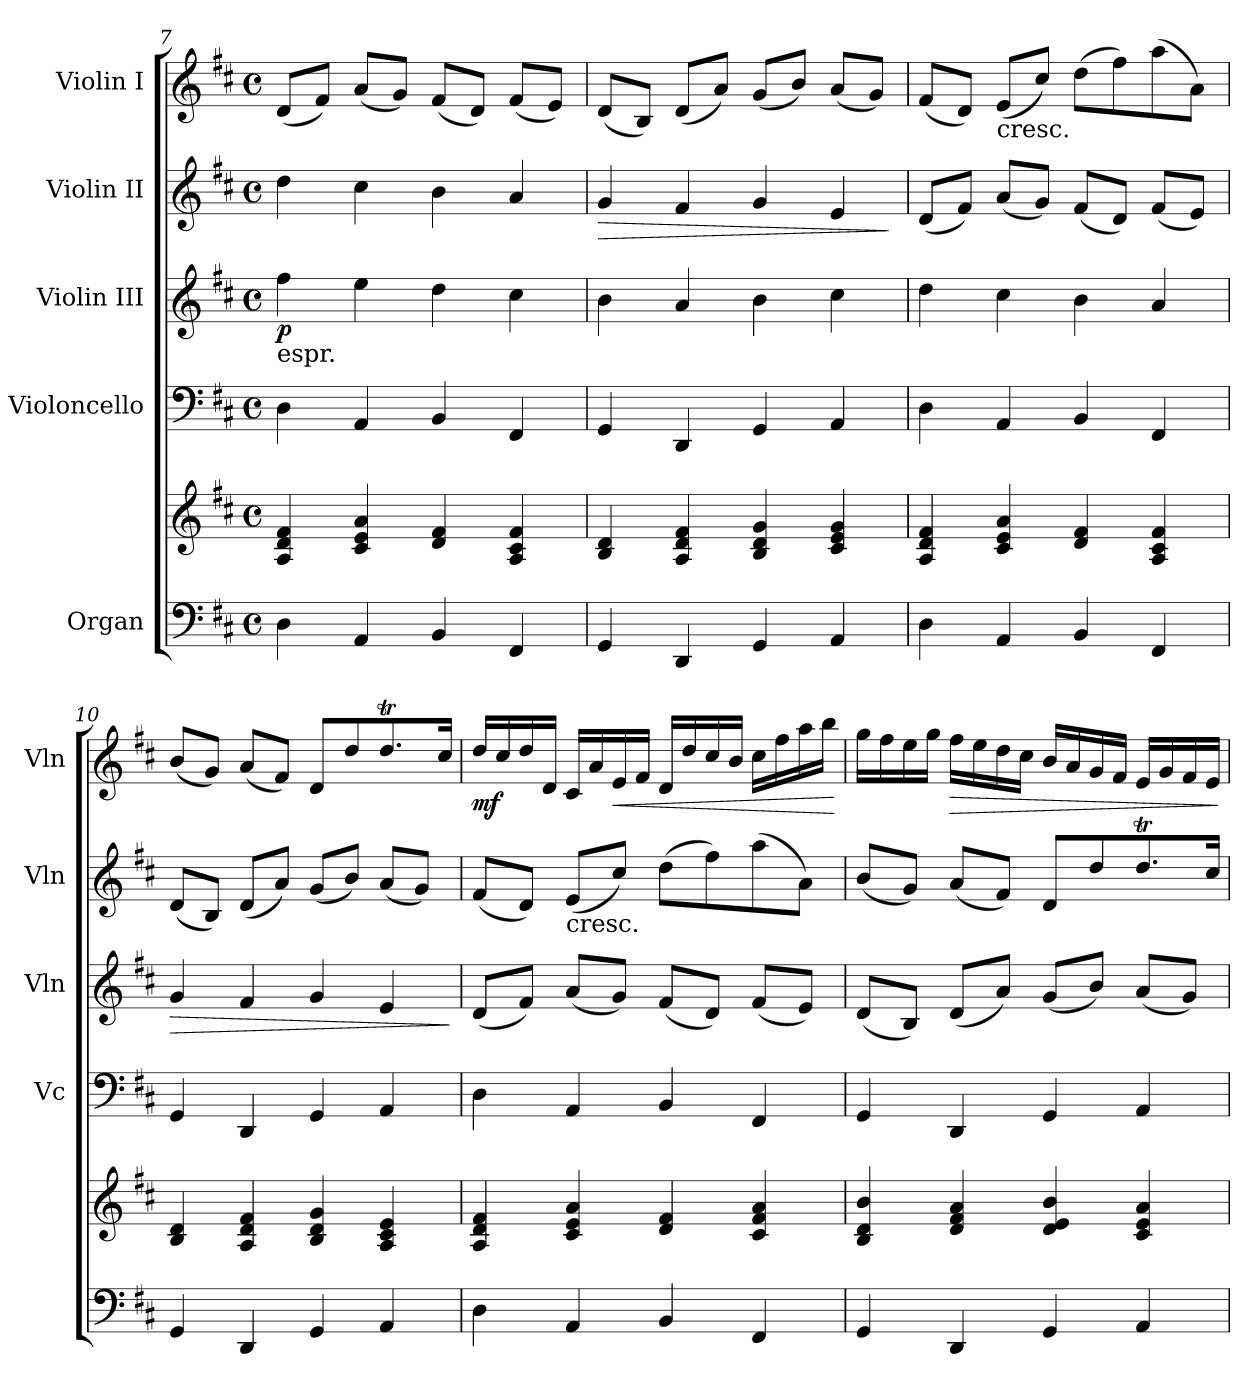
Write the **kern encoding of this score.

**kern	**kern	**kern	**kern	**dynam	**kern	**dynam	**kern	**dynam
*part5	*part5	*part4	*part3	*part3	*part2	*part2	*part1	*part1
*staff6	*staff5	*staff4	*staff3	*staff3	*staff2	*staff2	*staff1	*staff1
*I"Organ	*	*I"Violoncello	*I"Violin III	*	*I"Violin II	*	*I"Violin I	*
*	*	*I'Vc	*I'Vln	*	*I'Vln	*	*I'Vln	*
*clefF4	*clefG2	*clefF4	*clefG2	*	*clefG2	*	*clefG2	*
*k[f#c#]	*k[f#c#]	*k[f#c#]	*k[f#c#]	*	*k[f#c#]	*	*k[f#c#]	*
*D:	*D:	*D:	*D:	*	*D:	*	*D:	*
*M4/4	*M4/4	*M4/4	*M4/4	*	*M4/4	*	*M4/4	*
*met(c)	*met(c)	*met(c)	*met(c)	*	*met(c)	*	*met(c)	*
=7	=7	=7	=7	=7	=7	=7	=7	=7
!	!	!	!LO:TX:b:t=espr.	!	!	!	!	!
!	!	!	!	!LO:DY:b	!	!	!	!
4D\	4A/ 4d/ 4f#/	4D\	4ff#\	p	4dd\	.	(8d/L	.
.	.	.	.	.	.	.	8f#/J)	.
4AA/	4c#/ 4e/ 4a/	4AA/	4ee\	.	4cc#\	.	(8a/L	.
.	.	.	.	.	.	.	8g/J)	.
4BB/	4d/ 4f#/	4BB/	4dd\	.	4b\	.	(8f#/L	.
.	.	.	.	.	.	.	8d/J)	.
4FF#/	4A/ 4c#/ 4f#/	4FF#/	4cc#\	.	4a/	.	(8f#/L	.
.	.	.	.	.	.	.	8e/J)	.
!!LO:LB:g=z
=8	=8	=8	=8	=8	=8	=8	=8	=8
!	!	!	!	!	!	!LO:HP:b	!	!
4GG/	4B/ 4d/	4GG/	4b\	.	4g/	>	(8d/L	.
.	.	.	.	.	.	.	8B/J)	.
4DD/	4A/ 4d/ 4f#/	4DD/	4a/	.	4f#/	.	(8d/L	.
.	.	.	.	.	.	.	8a/J)	.
4GG/	4B/ 4d/ 4g/	4GG/	4b\	.	4g/	.	(8g/L	.
.	.	.	.	.	.	.	8b/J)	.
4AA/	4c#/ 4e/ 4g/	4AA/	4cc#\	.	4e/	.	(8a/L	.
.	.	.	.	.	.	.	8g/J)	.
.	.	.	.	.	.	]	.	.
=9	=9	=9	=9	=9	=9	=9	=9	=9
4D\	4A/ 4d/ 4f#/	4D\	4dd\	.	(8d/L	.	(8f#/L	.
.	.	.	.	.	8f#/J)	.	8d/J)	.
!	!	!	!	!	!	!	!LO:TX:b:t=cresc.	!
4AA/	4c#/ 4e/ 4a/	4AA/	4cc#\	.	(8a/L	.	(8e/L	.
.	.	.	.	.	8g/J)	.	8cc#/J)	.
4BB/	4d/ 4f#/	4BB/	4b\	.	(8f#/L	.	(8dd\L	.
.	.	.	.	.	8d/J)	.	8ff#\)	.
4FF#/	4A/ 4c#/ 4f#/	4FF#/	4a/	.	(8f#/L	.	(8aa\	.
.	.	.	.	.	8e/J)	.	8a\J)	.
=10	=10	=10	=10	=10	=10	=10	=10	=10
!	!	!	!	!LO:HP:b	!	!	!	!
4GG/	4B/ 4d/	4GG/	4g/	>	(8d/L	.	(8b/L	.
.	.	.	.	.	8B/J)	.	8g/J)	.
4DD/	4A/ 4d/ 4f#/	4DD/	4f#/	.	(8d/L	.	(8a/L	.
.	.	.	.	.	8a/J)	.	8f#/J)	.
4GG/	4B/ 4d/ 4g/	4GG/	4g/	.	(8g/L	.	8d/L	.
.	.	.	.	.	8b/J)	.	8dd/	.
4AA/	4A/ 4c#/ 4e/	4AA/	4e/	.	(8a/L	.	8.ddT/	.
.	.	.	.	.	8g/J)	.	.	.
.	.	.	.	.	.	.	16cc#/Jk	.
.	.	.	.	]	.	.	.	.
=11	=11	=11	=11	=11	=11	=11	=11	=11
!	!	!	!	!	!	!	!	!LO:DY:b
4D\	4A/ 4d/ 4f#/	4D\	(8d/L	.	(8f#/L	.	16dd/LL	mf
.	.	.	.	.	.	.	16cc#/	.
.	.	.	8f#/J)	.	8d/J)	.	16dd/	.
.	.	.	.	.	.	.	16d/JJ	.
!	!	!	!	!	!LO:TX:b:t=cresc.	!	!	!
4AA/	4c#/ 4e/ 4a/	4AA/	(8a/L	.	(8e/L	.	16c#/LL	.
.	.	.	.	.	.	.	16a/	.
!	!	!	!	!	!	!	!	!LO:HP:b
.	.	.	8g/J)	.	8cc#/J)	.	16e/	<
.	.	.	.	.	.	.	16f#/JJ	.
4BB/	4d/ 4f#/	4BB/	(8f#/L	.	(8dd\L	.	16d/LL	.
.	.	.	.	.	.	.	16dd/	.
.	.	.	8d/J)	.	8ff#\)	.	16cc#/	.
.	.	.	.	.	.	.	16b/JJ	.
4FF#/	4c#/ 4f#/ 4a/	4FF#/	(8f#/L	.	(8aa\	.	16cc#\LL	.
.	.	.	.	.	.	.	16ff#\	.
.	.	.	8e/J)	.	8a\J)	.	16aa\	.
.	.	.	.	.	.	.	16bb\JJ	.
.	.	.	.	.	.	.	.	[
=12	=12	=12	=12	=12	=12	=12	=12	=12
4GG/	4B/ 4d/ 4b/	4GG/	(8d/L	.	(8b/L	.	16gg\LL	.
.	.	.	.	.	.	.	16ff#\	.
.	.	.	8B/J)	.	8g/J)	.	16ee\	.
.	.	.	.	.	.	.	16gg\JJ	.
!	!	!	!	!	!	!	!	!LO:HP:b
4DD/	4d/ 4f#/ 4a/	4DD/	(8d/L	.	(8a/L	.	16ff#\LL	>
.	.	.	.	.	.	.	16ee\	.
.	.	.	8a/J)	.	8f#/J)	.	16dd\	.
.	.	.	.	.	.	.	16cc#\JJ	.
4GG/	4d/ 4e/ 4b/	4GG/	(8g/L	.	8d/L	.	16b/LL	.
.	.	.	.	.	.	.	16a/	.
.	.	.	8b/J)	.	8dd/	.	16g/	.
.	.	.	.	.	.	.	16f#/JJ	.
4AA/	4c#/ 4e/ 4a/	4AA/	(8a/L	.	8.ddT/	.	16e/LL	.
.	.	.	.	.	.	.	16g/	.
.	.	.	8g/J)	.	.	.	16f#/	.
.	.	.	.	.	16cc#/Jk	.	16e/JJ	.
.	.	.	.	.	.	.	.	]
=	=	=	=	=	=	=	=	=
*-	*-	*-	*-	*-	*-	*-	*-	*-
